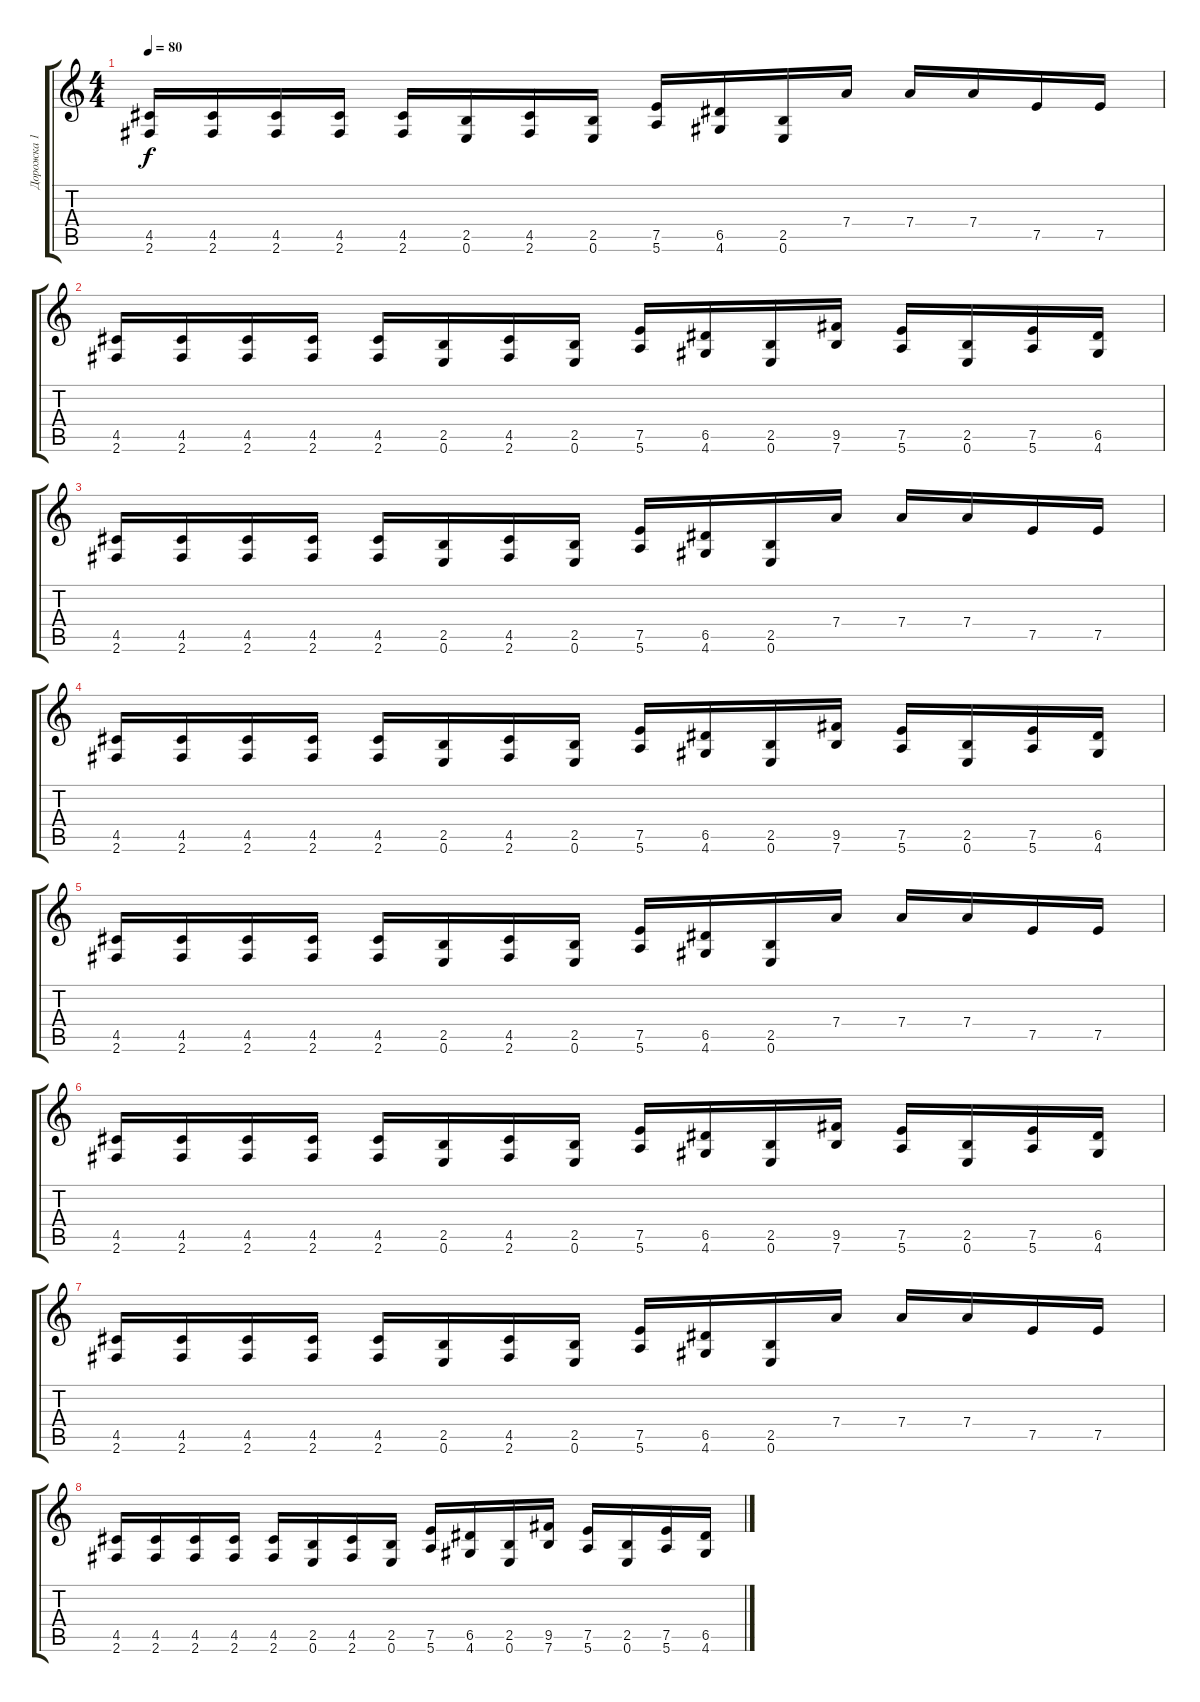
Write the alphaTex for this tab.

\track ("Дорожка 1" "Дорожка 1") {instrument electricguitarjazz}
\staff {score tabs}
\tuning (E4 B3 G3 D3 A2 E2) {hide}
\ts (4 4)
\tempo 80
\clef g2
\ks c
(4.5 2.6).16{dy f} (4.5 2.6).16 (4.5 2.6).16 (4.5 2.6).16 (4.5 2.6).16 (2.5 0.6).16 (4.5 2.6).16 (2.5 0.6).16 (7.5 5.6).16 (6.5 4.6).16 (2.5 0.6).16 7.4.16 7.4.16 7.4.16 7.5.16 7.5.16 |
(4.5 2.6).16 (4.5 2.6).16 (4.5 2.6).16 (4.5 2.6).16 (4.5 2.6).16 (2.5 0.6).16 (4.5 2.6).16 (2.5 0.6).16 (7.5 5.6).16 (6.5 4.6).16 (2.5 0.6).16 (9.5 7.6).16 (7.5 5.6).16 (2.5 0.6).16 (7.5 5.6).16 (6.5 4.6).16 |
(4.5 2.6).16 (4.5 2.6).16 (4.5 2.6).16 (4.5 2.6).16 (4.5 2.6).16 (2.5 0.6).16 (4.5 2.6).16 (2.5 0.6).16 (7.5 5.6).16 (6.5 4.6).16 (2.5 0.6).16 7.4.16 7.4.16 7.4.16 7.5.16 7.5.16 |
(4.5 2.6).16 (4.5 2.6).16 (4.5 2.6).16 (4.5 2.6).16 (4.5 2.6).16 (2.5 0.6).16 (4.5 2.6).16 (2.5 0.6).16 (7.5 5.6).16 (6.5 4.6).16 (2.5 0.6).16 (9.5 7.6).16 (7.5 5.6).16 (2.5 0.6).16 (7.5 5.6).16 (6.5 4.6).16 |
(4.5 2.6).16 (4.5 2.6).16 (4.5 2.6).16 (4.5 2.6).16 (4.5 2.6).16 (2.5 0.6).16 (4.5 2.6).16 (2.5 0.6).16 (7.5 5.6).16 (6.5 4.6).16 (2.5 0.6).16 7.4.16 7.4.16 7.4.16 7.5.16 7.5.16 |
(4.5 2.6).16 (4.5 2.6).16 (4.5 2.6).16 (4.5 2.6).16 (4.5 2.6).16 (2.5 0.6).16 (4.5 2.6).16 (2.5 0.6).16 (7.5 5.6).16 (6.5 4.6).16 (2.5 0.6).16 (9.5 7.6).16 (7.5 5.6).16 (2.5 0.6).16 (7.5 5.6).16 (6.5 4.6).16 |
(4.5 2.6).16 (4.5 2.6).16 (4.5 2.6).16 (4.5 2.6).16 (4.5 2.6).16 (2.5 0.6).16 (4.5 2.6).16 (2.5 0.6).16 (7.5 5.6).16 (6.5 4.6).16 (2.5 0.6).16 7.4.16 7.4.16 7.4.16 7.5.16 7.5.16 |
(4.5 2.6).16 (4.5 2.6).16 (4.5 2.6).16 (4.5 2.6).16 (4.5 2.6).16 (2.5 0.6).16 (4.5 2.6).16 (2.5 0.6).16 (7.5 5.6).16 (6.5 4.6).16 (2.5 0.6).16 (9.5 7.6).16 (7.5 5.6).16 (2.5 0.6).16 (7.5 5.6).16 (6.5 4.6).16
